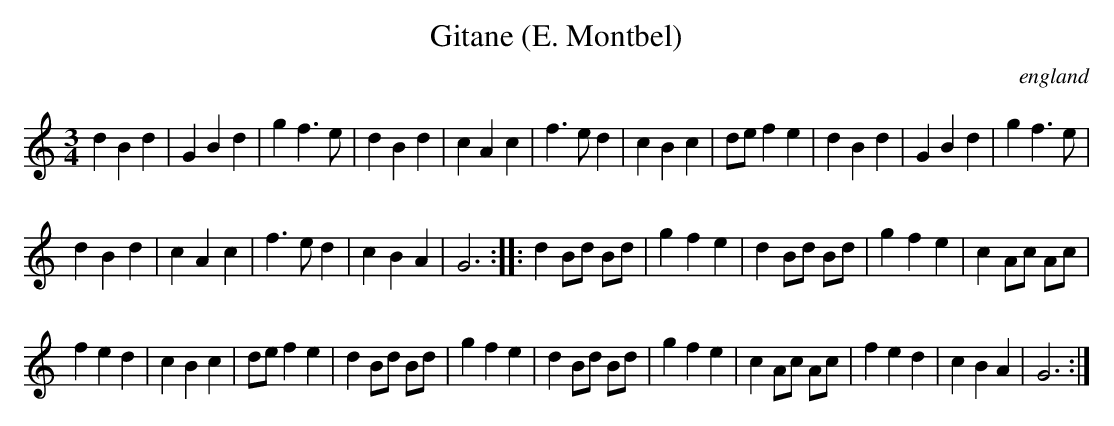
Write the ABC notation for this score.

X:1
T:Gitane (E. Montbel)
O:england
M:3/4
L:1/4
K:C
dBd|GBd|gf>e|dBd|cAc|f>ed|\
cBc|d/e/fe|dBd|GBd|gf>e|
dBd|cAc|f>ed|cBA|G3:|\
|:dB/d/ B/d/|gfe|dB/d/ B/d/|gfe|c A/c/ A/c/|
fed|cBc|d/e/fe|dB/d/ B/d/|gfe|\
dB/d/ B/d/|gfe|c A/c/ A/c/|fed|cBA|G3:|
